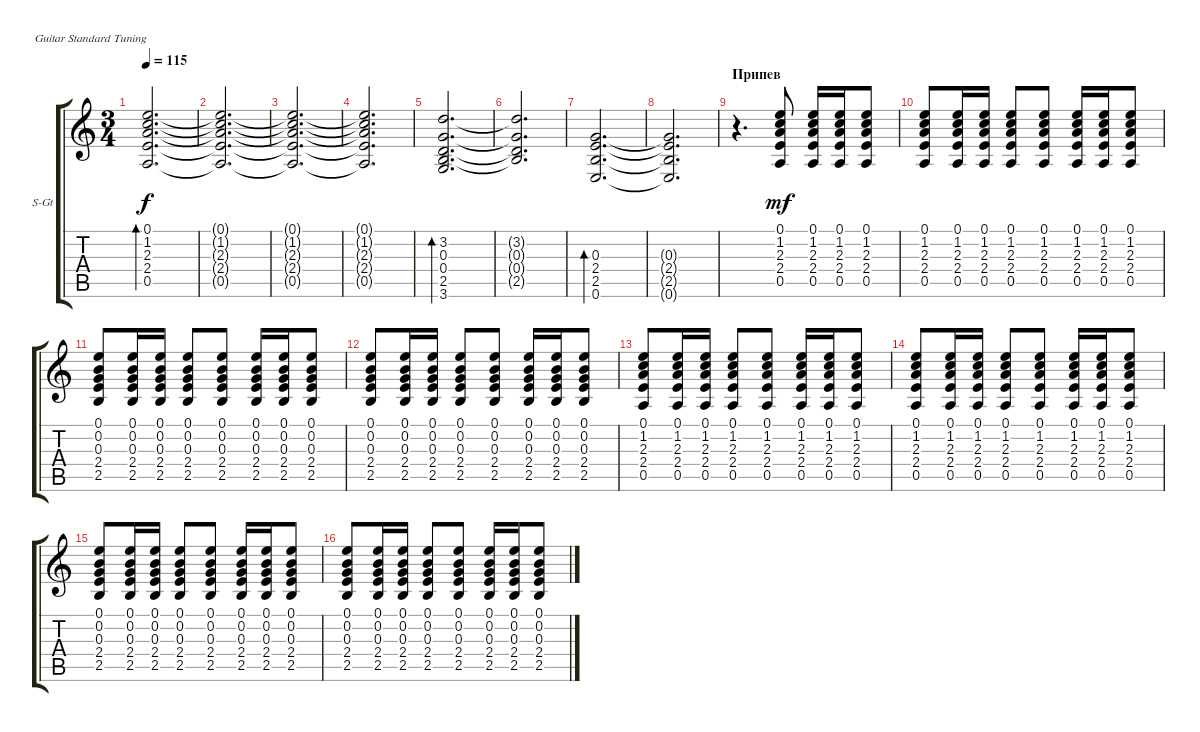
\defaultSystemsLayout 4
\bracketExtendMode groupsimilarinstruments
\firstSystemTrackNameOrientation horizontal
\otherSystemsTrackNameOrientation horizontal
\track ("В. Бутусов (Гитара)" "S-Gt") {instrument acousticguitarsteel}
\staff {score tabs}
\tuning (E4 B3 G3 D3 A2 E2)
\ts (3 4)
\tempo 115
\clef g2
\ks c
(0.5 2.4 2.3 1.2 0.1).2{d bd 48 dy f} |
(0.1{t} 1.2{t} 2.3{t} 2.4{t} 0.5{t}).2{d} |
(0.5{t} 2.4{t} 2.3{t} 1.2{t} 0.1{t}).2{d} |
(2.4{t} 2.3{t} 1.2{t} 0.1{t} 0.5{t}).2{d} |
(0.4 0.3 3.2 2.5 3.6).2{d bd 42} |
(0.4{t} 0.3{t} 3.2{t} 2.5{t}).2{d} |
(0.6 2.5 2.4 0.3).2{d bd 45} |
(0.3{t} 2.4{t} 2.5{t} 0.6{t}).2{d} |
\section ("" "Припев")
r.4{d} (0.1 1.2 2.3 2.4 0.5).8{dy mf} (0.1 2.4 2.3 1.2 0.5).16 (0.1 2.4 2.3 1.2 0.5).16 (0.1 2.4 2.3 1.2 0.5).8 |
(0.1 1.2 2.3 2.4 0.5).8 (0.1 2.4 2.3 1.2 0.5).16 (0.1 2.4 2.3 1.2 0.5).16 (0.1 2.4 2.3 1.2 0.5).8 (0.1 1.2 2.3 2.4 0.5).8 (0.1 2.4 2.3 1.2 0.5).16 (0.1 2.4 2.3 1.2 0.5).16 (0.1 2.4 2.3 1.2 0.5).8 |
(0.1 0.2 0.3 2.4 2.5).8 (0.1 2.4 0.3 0.2 2.5).16 (0.1 2.4 0.3 0.2 2.5).16 (0.1 2.4 0.3 0.2 2.5).8 (0.1 0.2 0.3 2.4 2.5).8 (0.1 2.4 0.3 0.2 2.5).16 (0.1 2.4 0.3 0.2 2.5).16 (0.1 2.4 0.3 0.2 2.5).8 |
(0.1 0.2 0.3 2.4 2.5).8 (0.1 2.4 0.3 0.2 2.5).16 (0.1 2.4 0.3 0.2 2.5).16 (0.1 2.4 0.3 0.2 2.5).8 (0.1 0.2 0.3 2.4 2.5).8 (0.1 2.4 0.3 0.2 2.5).16 (0.1 2.4 0.3 0.2 2.5).16 (0.1 2.4 0.3 0.2 2.5).8 |
(0.1 1.2 2.3 2.4 0.5).8 (0.1 2.4 2.3 1.2 0.5).16 (0.1 2.4 2.3 1.2 0.5).16 (0.1 2.4 2.3 1.2 0.5).8 (0.1 1.2 2.3 2.4 0.5).8 (0.1 2.4 2.3 1.2 0.5).16 (0.1 2.4 2.3 1.2 0.5).16 (0.1 2.4 2.3 1.2 0.5).8 |
(0.1 1.2 2.3 2.4 0.5).8 (0.1 2.4 2.3 1.2 0.5).16 (0.1 2.4 2.3 1.2 0.5).16 (0.1 2.4 2.3 1.2 0.5).8 (0.1 1.2 2.3 2.4 0.5).8 (0.1 2.4 2.3 1.2 0.5).16 (0.1 2.4 2.3 1.2 0.5).16 (0.1 2.4 2.3 1.2 0.5).8 |
(0.1 0.2 0.3 2.4 2.5).8 (0.1 2.4 0.3 0.2 2.5).16 (0.1 2.4 0.3 0.2 2.5).16 (0.1 2.4 0.3 0.2 2.5).8 (0.1 0.2 0.3 2.4 2.5).8 (0.1 2.4 0.3 0.2 2.5).16 (0.1 2.4 0.3 0.2 2.5).16 (0.1 2.4 0.3 0.2 2.5).8 |
(0.1 0.2 0.3 2.4 2.5).8 (0.1 2.4 0.3 0.2 2.5).16 (0.1 2.4 0.3 0.2 2.5).16 (0.1 2.4 0.3 0.2 2.5).8 (0.1 0.2 0.3 2.4 2.5).8 (0.1 2.4 0.3 0.2 2.5).16 (0.1 2.4 0.3 0.2 2.5).16 (0.1 2.4 0.3 0.2 2.5).8
